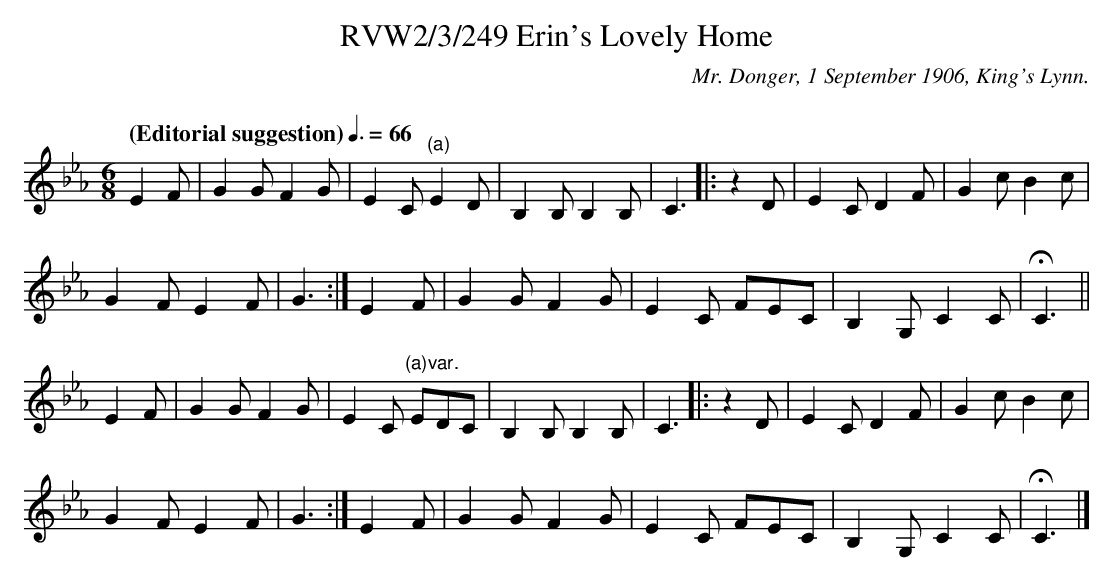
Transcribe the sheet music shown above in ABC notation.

X:1
T:RVW2/3/249 Erin's Lovely Home
C:Mr. Donger, 1 September 1906, King's Lynn.
C:
L:1/8
Q: "(Editorial suggestion)" 3/8=66
M:6/8
K:Eb
E2 F | G2 G F2 G | E2 C "(a)"E2 D | B,2 B, B,2 B, | C3 |:z2 D | E2 C D2 F | G2 cB2 c |$
G2 F E2 F | G3 :| E2 F | G2 G F2 G | E2 C FEC | B,2 G, C2 C | !fermata!C3||$
E2 F | G2 G F2 G | E2 C "(a)var."EDC | B,2 B, B,2 B, | C3 |:z2 D | E2 C D2 F | G2 cB2 c |$
G2 F E2 F | G3 :| E2 F | G2 G F2 G | E2 C FEC | B,2 G, C2 C | !fermata!C3|]$
